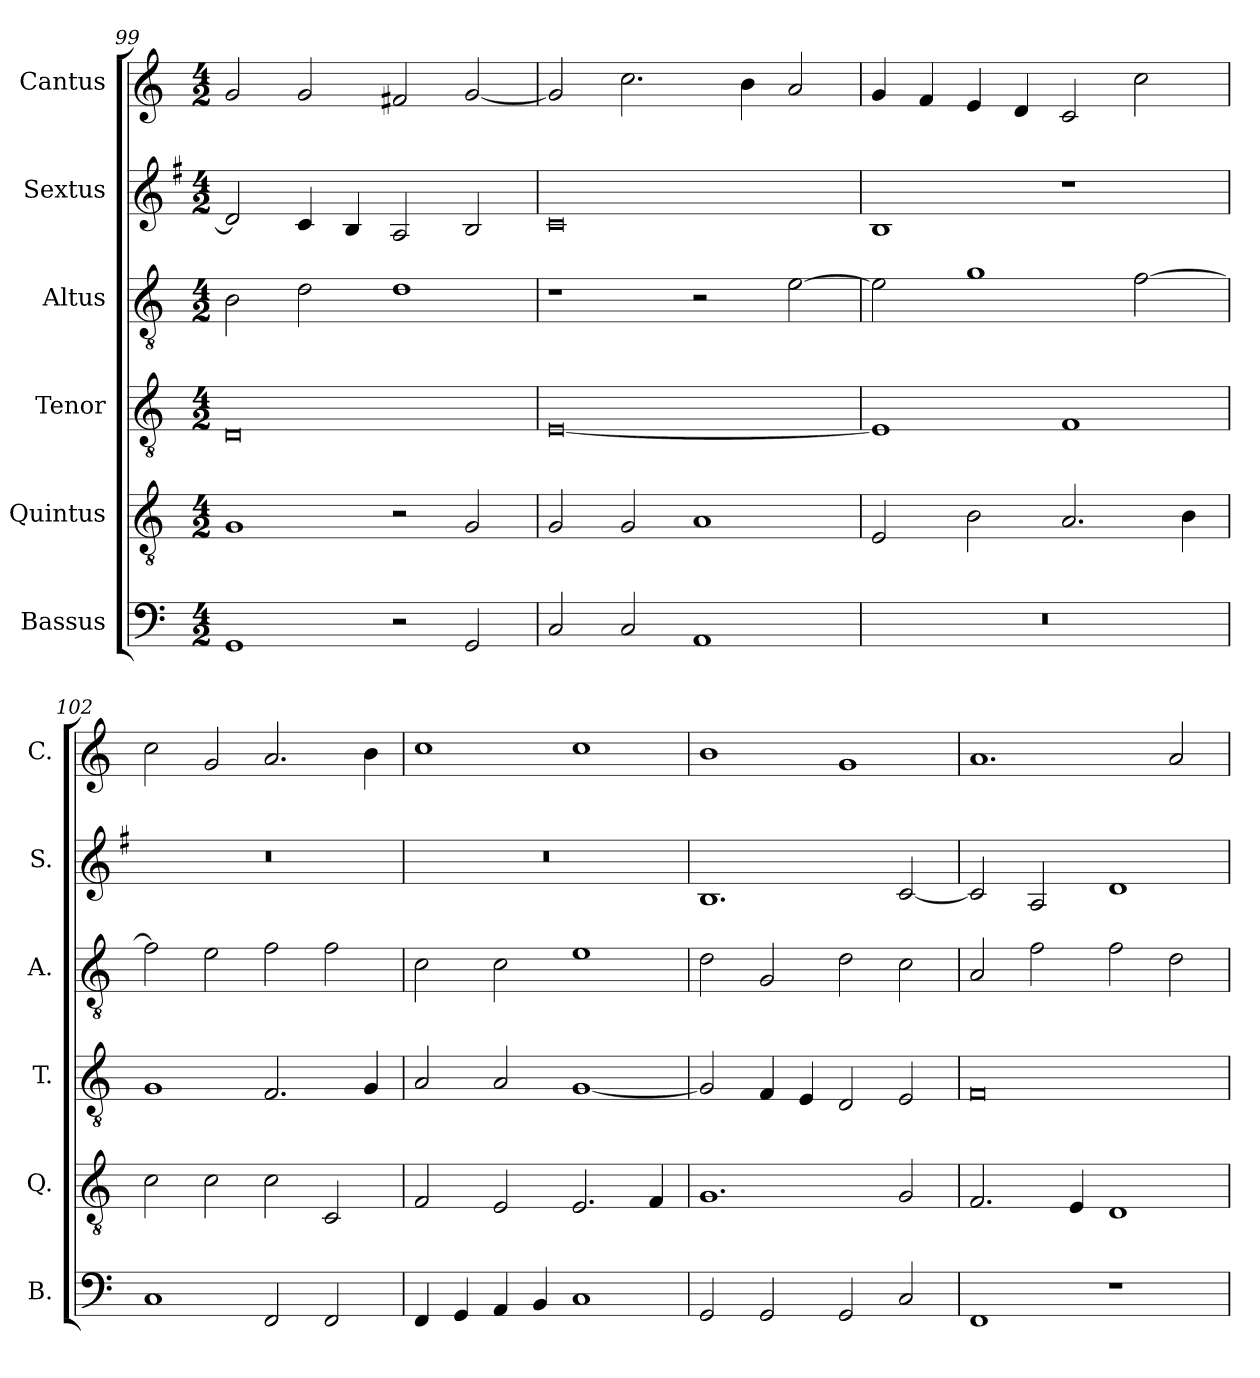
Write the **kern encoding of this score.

**kern	**kern	**kern	**kern	**kern	**kern
*part6	*part5	*part4	*part3	*part2	*part1
*staff6	*staff5	*staff4	*staff3	*staff2	*staff1
*I"Bassus	*I"Quintus	*I"Tenor	*I"Altus	*I"Sextus	*I"Cantus
*I'B.	*I'Q.	*I'T.	*I'A.	*I'S.	*I'C.
*clefF4	*clefGv2	*clefGv2	*clefGv2	*clefG2	*clefG2
*k[]	*k[]	*k[]	*k[]	*k[f#]	*k[]
*M4/2	*M4/2	*M4/2	*M4/2	*M4/2	*M4/2
=99	=99	=99	=99	=99	=99
1GG	1G	0D	2B\	2d/]	2g/
.	.	.	2d\	4c/	2g/
.	.	.	.	4B/	.
2r	2r	.	1d	2A/	2f#X/
2GG/	2G/	.	.	2B/	[2g/
=100	=100	=100	=100	=100	=100
2C/	2G/	[0E	1r	0c	2g/]
2C/	2G/	.	.	.	2.cc\
1AA	1A	.	2r	.	.
.	.	.	.	.	4b\
.	.	.	[2e\	.	2a/
=101	=101	=101	=101	=101	=101
0r	2E/	1E]	2e\]	1B	4g/
.	.	.	.	.	4f/
.	2B\	.	1g	.	4e/
.	.	.	.	.	4d/
.	2.A/	1F	.	1r	2c/
.	.	.	[2f\	.	2cc\
.	4B\	.	.	.	.
=102	=102	=102	=102	=102	=102
1C	2c\	1G	2f\]	0r	2cc\
.	2c\	.	2e\	.	2g/
2FF/	2c\	2.F/	2f\	.	2.a/
2FF/	2C/	.	2f\	.	.
.	.	4G/	.	.	4b\
!!LO:PB:g=z
=103	=103	=103	=103	=103	=103
4FF/	2F/	2A/	2c\	0r	1cc
4GG/	.	.	.	.	.
4AA/	2E/	2A/	2c\	.	.
4BB/	.	.	.	.	.
1C	2.E/	[1G	1e	.	1cc
.	4F/	.	.	.	.
=104	=104	=104	=104	=104	=104
2GG/	1.G	2G/]	2d\	1.B	1b
2GG/	.	4F/	2G/	.	.
.	.	4E/	.	.	.
2GG/	.	2D/	2d\	.	1g
2C/	2G/	2E/	2c\	[2c/	.
=105	=105	=105	=105	=105	=105
1FF	2.F/	0F	2A/	2c/]	1.a
.	.	.	2f\	2A/	.
.	4E/	.	.	.	.
1r	1D	.	2f\	1d	.
.	.	.	2d\	.	2a/
=	=	=	=	=	=
*-	*-	*-	*-	*-	*-
